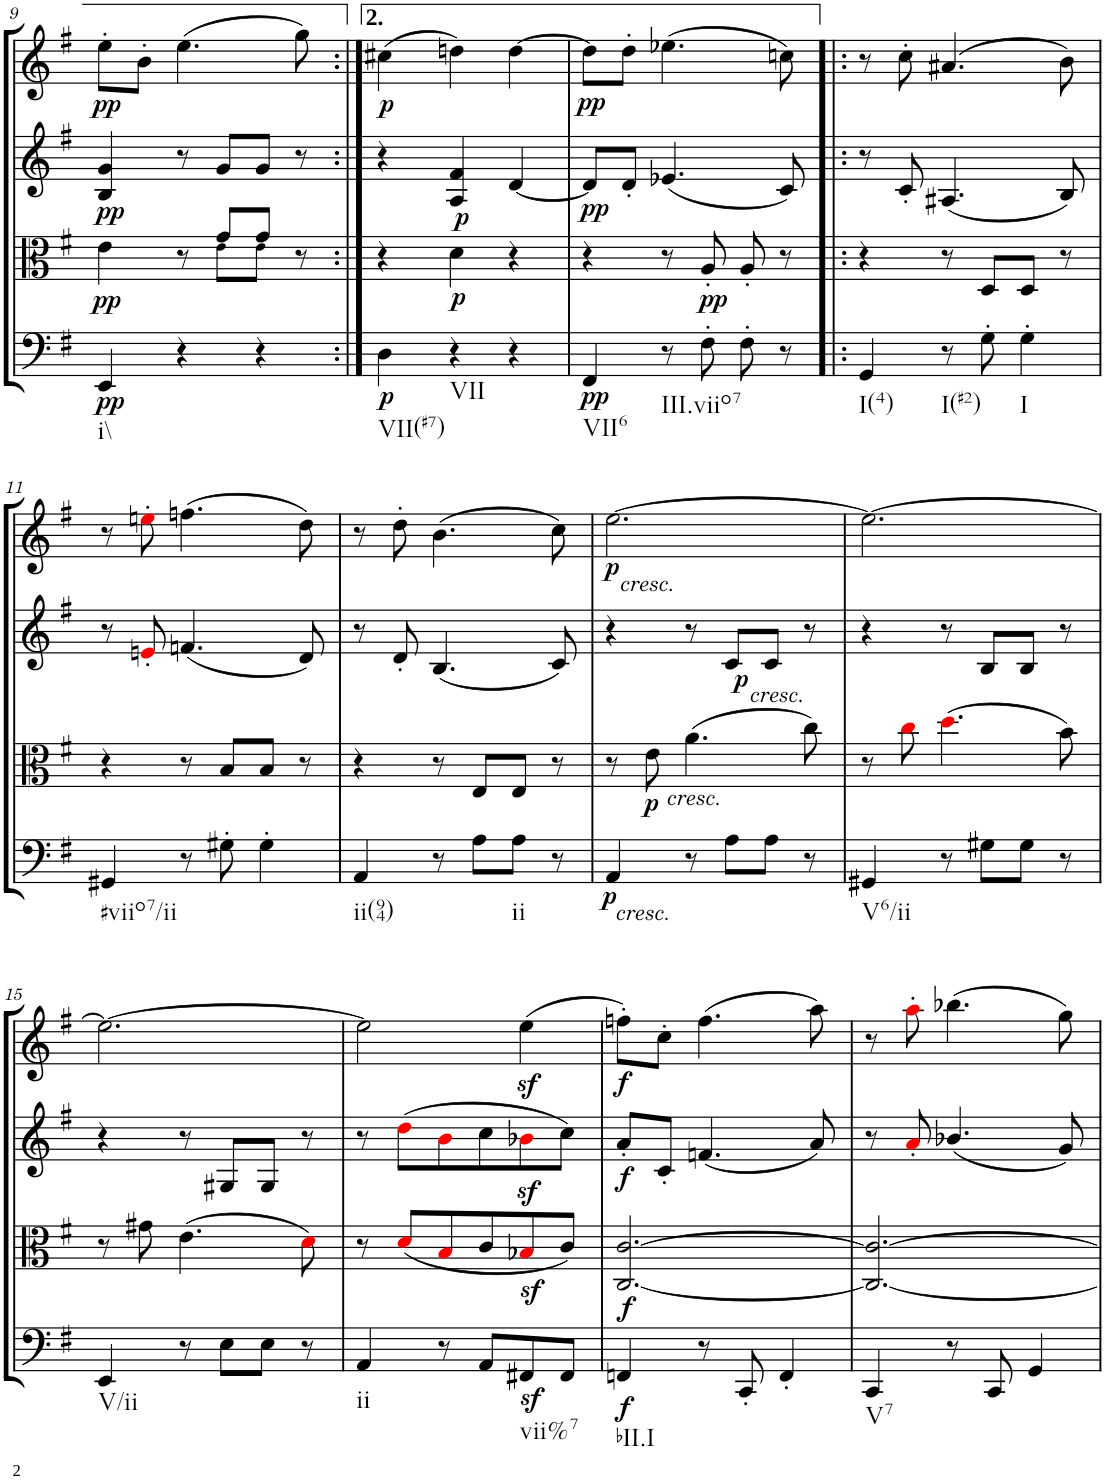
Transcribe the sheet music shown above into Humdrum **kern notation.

**kern	**dynam	**kern	**dynam	**kern	**dynam	**kern	**dynam
*part4	*part4	*part3	*part3	*part2	*part2	*part1	*part1
*staff4	*staff4	*staff3	*staff3	*staff2	*staff2	*staff1	*staff1
*I"Violoncello.	*	*I"Viola.	*	*I"Violin II.	*	*I"Violin I.	*
*I'Vc	*	*I'Vla	*	*I'Vln	*	*I'Vln	*
!!LO:PB:g=z
*clefF4	*	*clefC3	*	*clefG2	*	*clefG2	*
*k[f#]	*	*k[f#]	*	*k[f#]	*	*k[f#]	*
*M3/4	*	*M3/4	*	*M3/4	*	*M3/4	*
=9	=9	=9	=9	=9	=9	=9	=9
*	*	*^	*	*	*	*	*
!LO:TX:b:t=i\\	!	!	!	!	!	!	!	!
!	!LO:DY:b	!	!	!LO:DY:b	!	!LO:DY:b	!	!LO:DY:b
4EE/	pp	4e\	4.ryy	pp	4B/ 4g/	pp	8ee'\L	pp
.	.	.	.	.	.	.	8b'\J	.
4r	.	8r	.	.	8r	.	(4.ee\	.
.	.	8g/L	8e!\L	.	8g/L	.	.	.
4r	.	8g/J	8e!\J	.	8g/J	.	.	.
.	.	8r	8ryy	.	8r	.	8gg\)	.
=8:|!	=8:|!	=8:|!	=8:|!	=8:|!	=8:|!	=8:|!	=8:|!	=8:|!
!LO:TX:b:t=VII(#7)	!	!	!	!	!	!	!	!
!	!LO:DY:b	!	!	!	!	!	!	!LO:DY:b
*	*	*v	*v	*	*	*	*	*
4D\	p	4r	.	4r	.	(4cc#X\	p
!LO:TX:b:t=VII	!	!	!	!	!	!	!
!	!	!	!LO:DY:b	!	!LO:DY:b	!	!
4r	.	4d\	p	4A/ 4f#/	p	4ddn\)	.
4r	.	4r	.	[4d/	.	[4dd\	.
=9	=9	=9	=9	=9	=9	=9	=9
!LO:TX:b:t=VII6	!	!	!	!	!	!	!
!	!LO:DY:b	!	!	!	!LO:DY:b	!	!LO:DY:b
4FF#/	pp	4r	.	8d/L]	pp	8dd\L]	pp
.	.	.	.	8d'/J	.	8dd'\J	.
!LO:TX:b:t=III.viio7	!	!	!	!	!	!	!
8r	.	8r	.	(4.e-X/	.	(4.ee-X\	.
!	!	!	!LO:DY:b	!	!	!	!
8F#'\	.	8A'/	pp	.	.	.	.
8F#'\	.	8A'/	.	.	.	.	.
8r	.	8r	.	8c/)	.	8ccn\)	.
=10!|:	=10!|:	=10!|:	=10!|:	=10!|:	=10!|:	=10!|:	=10!|:
!LO:TX:b:t=I(4)	!	!	!	!	!	!	!
4GG/	.	4r	.	8r	.	8r	.
.	.	.	.	8c'/	.	8cc'\	.
!LO:TX:b:t=I(#2)	!	!	!	!	!	!	!
8r	.	8r	.	(4.A#X/	.	(4.a#X/	.
8G'\	.	8D/L	.	.	.	.	.
!LO:TX:b:t=I	!	!	!	!	!	!	!
4G'\	.	8D/J	.	.	.	.	.
.	.	8r	.	8B/)	.	8b\)	.
!!LO:LB:g=z
=11	=11	=11	=11	=11	=11	=11	=11
!LO:TX:b:t=#viio7/ii	!	!	!	!	!	!	!
4GG#X/	.	4r	.	8r	.	8r	.
.	.	.	.	8en'i/	.	8een'i\	.
8r	.	8r	.	(4.fn/	.	(4.ffn\	.
8G#X'\	.	8B/L	.	.	.	.	.
4G#'\	.	8B/J	.	.	.	.	.
.	.	8r	.	8d/)	.	8dd\)	.
=12	=12	=12	=12	=12	=12	=12	=12
!LO:TX:b:t=ii(94)	!	!	!	!	!	!	!
4AA/	.	4r	.	8r	.	8r	.
.	.	.	.	8d'/	.	8dd'\	.
8r	.	8r	.	(4.B/	.	(4.b\	.
8A\L	.	8E/L	.	.	.	.	.
!LO:TX:b:t=ii	!	!	!	!	!	!	!
8A\J	.	8E/J	.	.	.	.	.
8r	.	8r	.	8c/)	.	8cc\)	.
=13	=13	=13	=13	=13	=13	=13	=13
!	!	!	!	!	!	!LO:TX:b:i:t=cresc.	!
!LO:TX:b:i:t=cresc.	!	!	!	!	!	!	!
!	!LO:DY:b	!	!	!	!	!	!LO:DY:b
4AA/	p	8r	.	4r	.	[2.ee\	p
!	!	!	!LO:DY:b	!	!	!	!
.	.	8e\	p	.	.	.	.
!	!	!LO:TX:b:i:t=cresc.	!	!	!	!	!
8r	.	(4.a\	.	8r	.	.	.
!	!	!	!	!	!LO:DY:b	!	!
8A\L	.	.	.	8c/L	p	.	.
!	!	!	!	!LO:TX:b:i:t=cresc.	!	!	!
8A\J	.	.	.	8c/J	.	.	.
8r	.	8cc\)	.	8r	.	.	.
=14	=14	=14	=14	=14	=14	=14	=14
!LO:TX:b:t=V6/ii	!	!	!	!	!	!	!
4GG#X/	.	8r	.	4r	.	2.ee\_	.
.	.	8cci\	.	.	.	.	.
8r	.	(4.ddi\	.	8r	.	.	.
8G#X\L	.	.	.	8B/L	.	.	.
8G#\J	.	.	.	8B/J	.	.	.
8r	.	8b\)	.	8r	.	.	.
!!LO:LB:g=z
=15	=15	=15	=15	=15	=15	=15	=15
!LO:TX:b:t=V/ii	!	!	!	!	!	!	!
4EE/	.	8r	.	4r	.	2.ee\_	.
.	.	8g#X\	.	.	.	.	.
8r	.	(4.e\	.	8r	.	.	.
8E\L	.	.	.	8G#X/L	.	.	.
8E\J	.	.	.	8G#/J	.	.	.
8r	.	8di\)	.	8r	.	.	.
=16	=16	=16	=16	=16	=16	=16	=16
!LO:TX:b:t=ii	!	!	!	!	!	!	!
4AA/	.	8r	.	8r	.	2ee\]	.
.	.	(8di/L	.	(8ddi\L	.	.	.
8r	.	8Bi/	.	8bi\	.	.	.
8AA/L	.	8c/	.	8cc\	.	.	.
!LO:TX:b:t=vii%7	!	!	!	!	!	!	!
8FF#Xz</	.	8B-Xz<i/	.	8b-Xz<i\	.	(4eez<\	.
8FF#/J	.	8c/J)	.	8cc\J)	.	.	.
=17	=17	=17	=17	=17	=17	=17	=17
!LO:TX:b:t=bII.I	!	!	!	!	!	!	!
!	!LO:DY:b	!	!LO:DY:b	!	!LO:DY:b	!	!LO:DY:b
4FFn/	f	[2.C/ [2.c/	f	8a'/L	f	8ffn'\L)	f
.	.	.	.	8c'/J	.	8cc'\J	.
8r	.	.	.	(4.fn/	.	(4.ff\	.
8CC'/	.	.	.	.	.	.	.
4FF'/	.	.	.	.	.	.	.
.	.	.	.	8a/)	.	8aa\)	.
=18	=18	=18	=18	=18	=18	=18	=18
!LO:TX:b:t=V7	!	!	!	!	!	!	!
4CC/	.	2.C/_ 2.c/_	.	8r	.	8r	.
.	.	.	.	8a'i/	.	8aa'i\	.
8r	.	.	.	(4.b-X/	.	(4.bb-X\	.
8CC/	.	.	.	.	.	.	.
4GG/	.	.	.	.	.	.	.
.	.	.	.	8g/)	.	8gg\)	.
=	=	=	=	=	=	=	=
*-	*-	*-	*-	*-	*-	*-	*-
